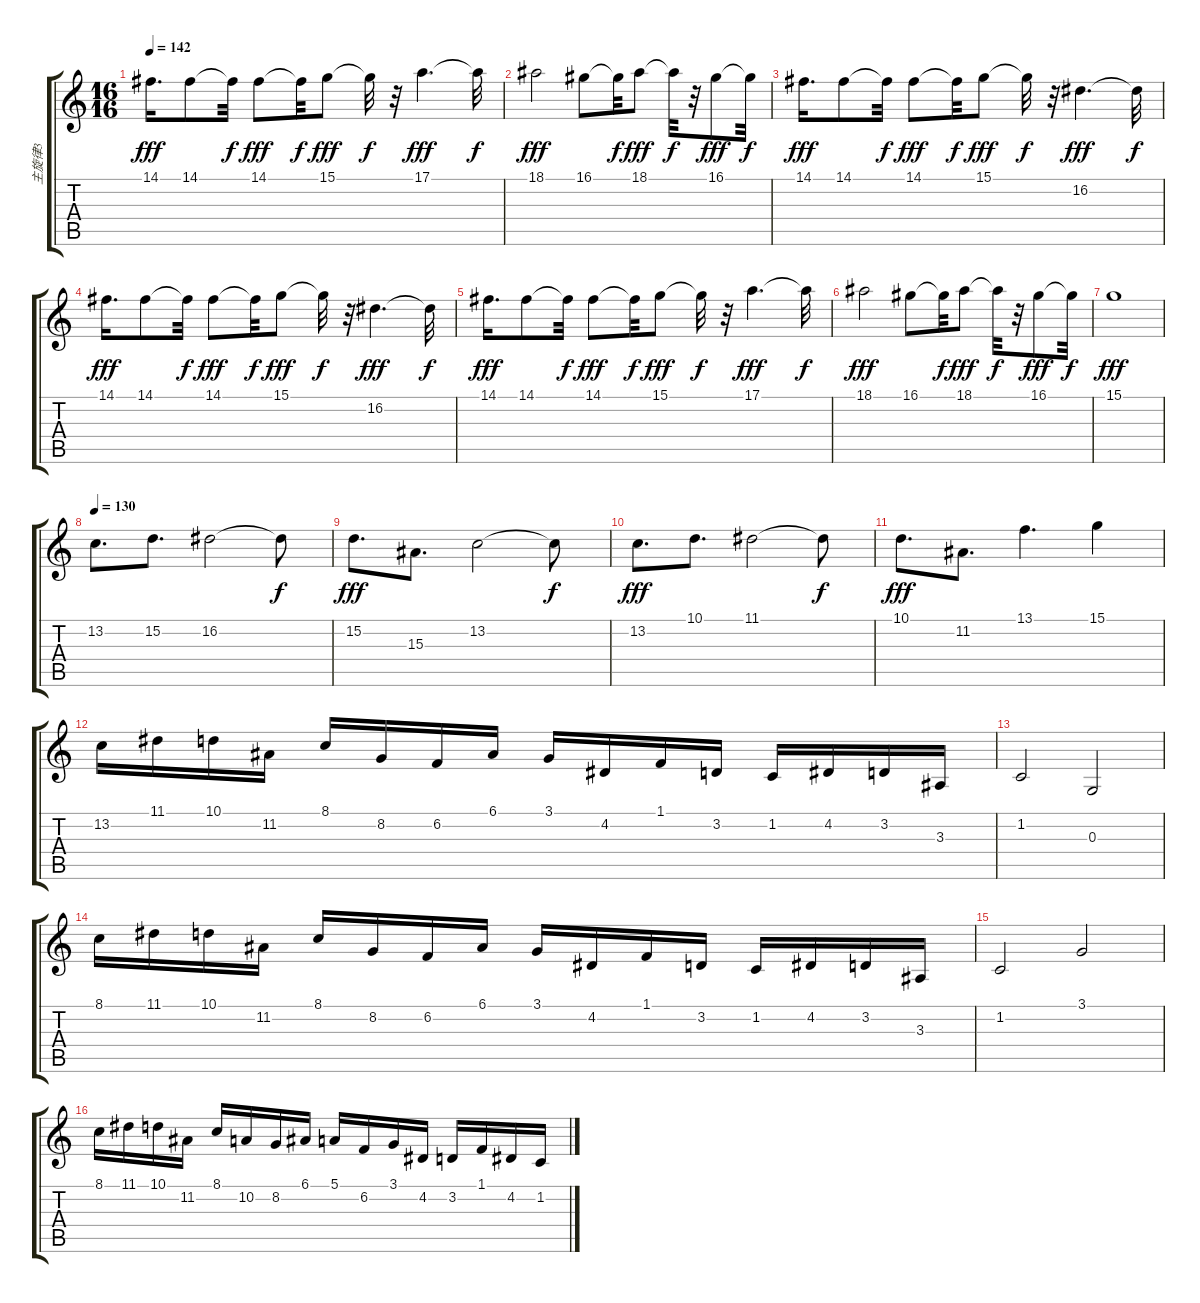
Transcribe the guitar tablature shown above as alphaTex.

\track ("主旋律3" "主旋律3") {instrument musicbox}
\staff {score tabs}
\tuning (E4 B3 G3 D3 A2 E2) {hide}
\ts (16 16)
\tempo 142
\clef g2
\ks c
14.1.16{d dy fff} 14.1.8 14.1{t}.32{dy f} 14.1.8{dy fff} 14.1{t}.32{dy f} 15.1.8{dy fff} 15.1{t}.32{dy f} r.32 17.1.4{d dy fff} 17.1{t}.32{dy f} |
18.1.2{dy fff} 16.1.8 16.1{t}.32{dy f} 18.1.8{dy fff} 18.1{t}.32{dy f} r.32 16.1.8{dy fff} 16.1{t}.32{dy f} |
14.1.16{d dy fff} 14.1.8 14.1{t}.32{dy f} 14.1.8{dy fff} 14.1{t}.32{dy f} 15.1.8{dy fff} 15.1{t}.32{dy f} r.32 16.2.4{d dy fff} 16.2{t}.32{dy f} |
14.1.16{d dy fff} 14.1.8 14.1{t}.32{dy f} 14.1.8{dy fff} 14.1{t}.32{dy f} 15.1.8{dy fff} 15.1{t}.32{dy f} r.32 16.2.4{d dy fff} 16.2{t}.32{dy f} |
14.1.16{d dy fff} 14.1.8 14.1{t}.32{dy f} 14.1.8{dy fff} 14.1{t}.32{dy f} 15.1.8{dy fff} 15.1{t}.32{dy f} r.32 17.1.4{d dy fff} 17.1{t}.32{dy f} |
18.1.2{dy fff} 16.1.8 16.1{t}.32{dy f} 18.1.8{dy fff} 18.1{t}.32{dy f} r.32 16.1.8{dy fff} 16.1{t}.32{dy f} |
15.1.1{dy fff} |
\tempo 130
13.2.8{d} 15.2.8{d} 16.2.2 16.2{t}.8{dy f} |
15.2.8{d dy fff} 15.3.8{d} 13.2.2 13.2{t}.8{dy f} |
13.2.8{d dy fff} 10.1.8{d} 11.1.2 11.1{t}.8{dy f} |
10.1.8{d dy fff} 11.2.8{d} 13.1.4{d} 15.1.4 |
13.2.16 11.1.16 10.1.16 11.2.16 8.1.16 8.2.16 6.2.16 6.1.16 3.1.16 4.2.16 1.1.16 3.2.16 1.2.16 4.2.16 3.2.16 3.3.16 |
1.2.2 0.3.2 |
8.1.16 11.1.16 10.1.16 11.2.16 8.1.16 8.2.16 6.2.16 6.1.16 3.1.16 4.2.16 1.1.16 3.2.16 1.2.16 4.2.16 3.2.16 3.3.16 |
1.2.2 3.1.2 |
8.1.16 11.1.16 10.1.16 11.2.16 8.1.16 10.2.16 8.2.16 6.1.16 5.1.16 6.2.16 3.1.16 4.2.16 3.2.16 1.1.16 4.2.16 1.2.16
